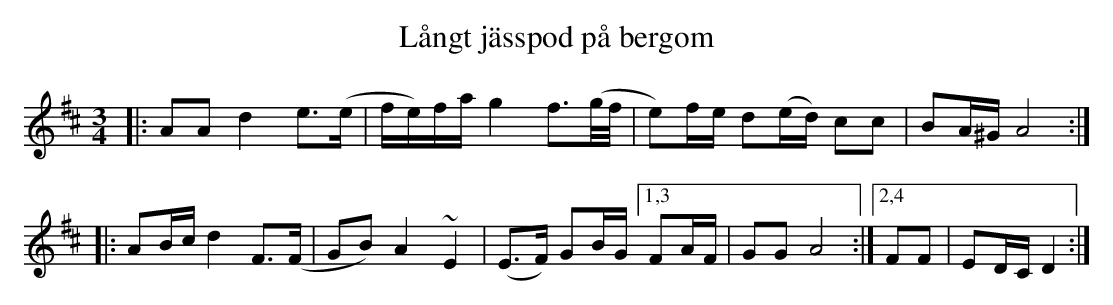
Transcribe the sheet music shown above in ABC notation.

X:1
T: L\aangt j\"asspod p\aa bergom
M: 3/4
L: 1/16
K: D
|: A2A2 d4 e3(e | fe)fa g4 f3(g/f/ | e2)fe d2(ed) c2c2 | B2A^G A8 :|
|: A2Bc d4 F3(F | G2B2) A4 ~E4 | (E3F) G2BG [1,3 F2AF | G2G2 A8 :|2,4 F2F2 | E2DC D4 :|
